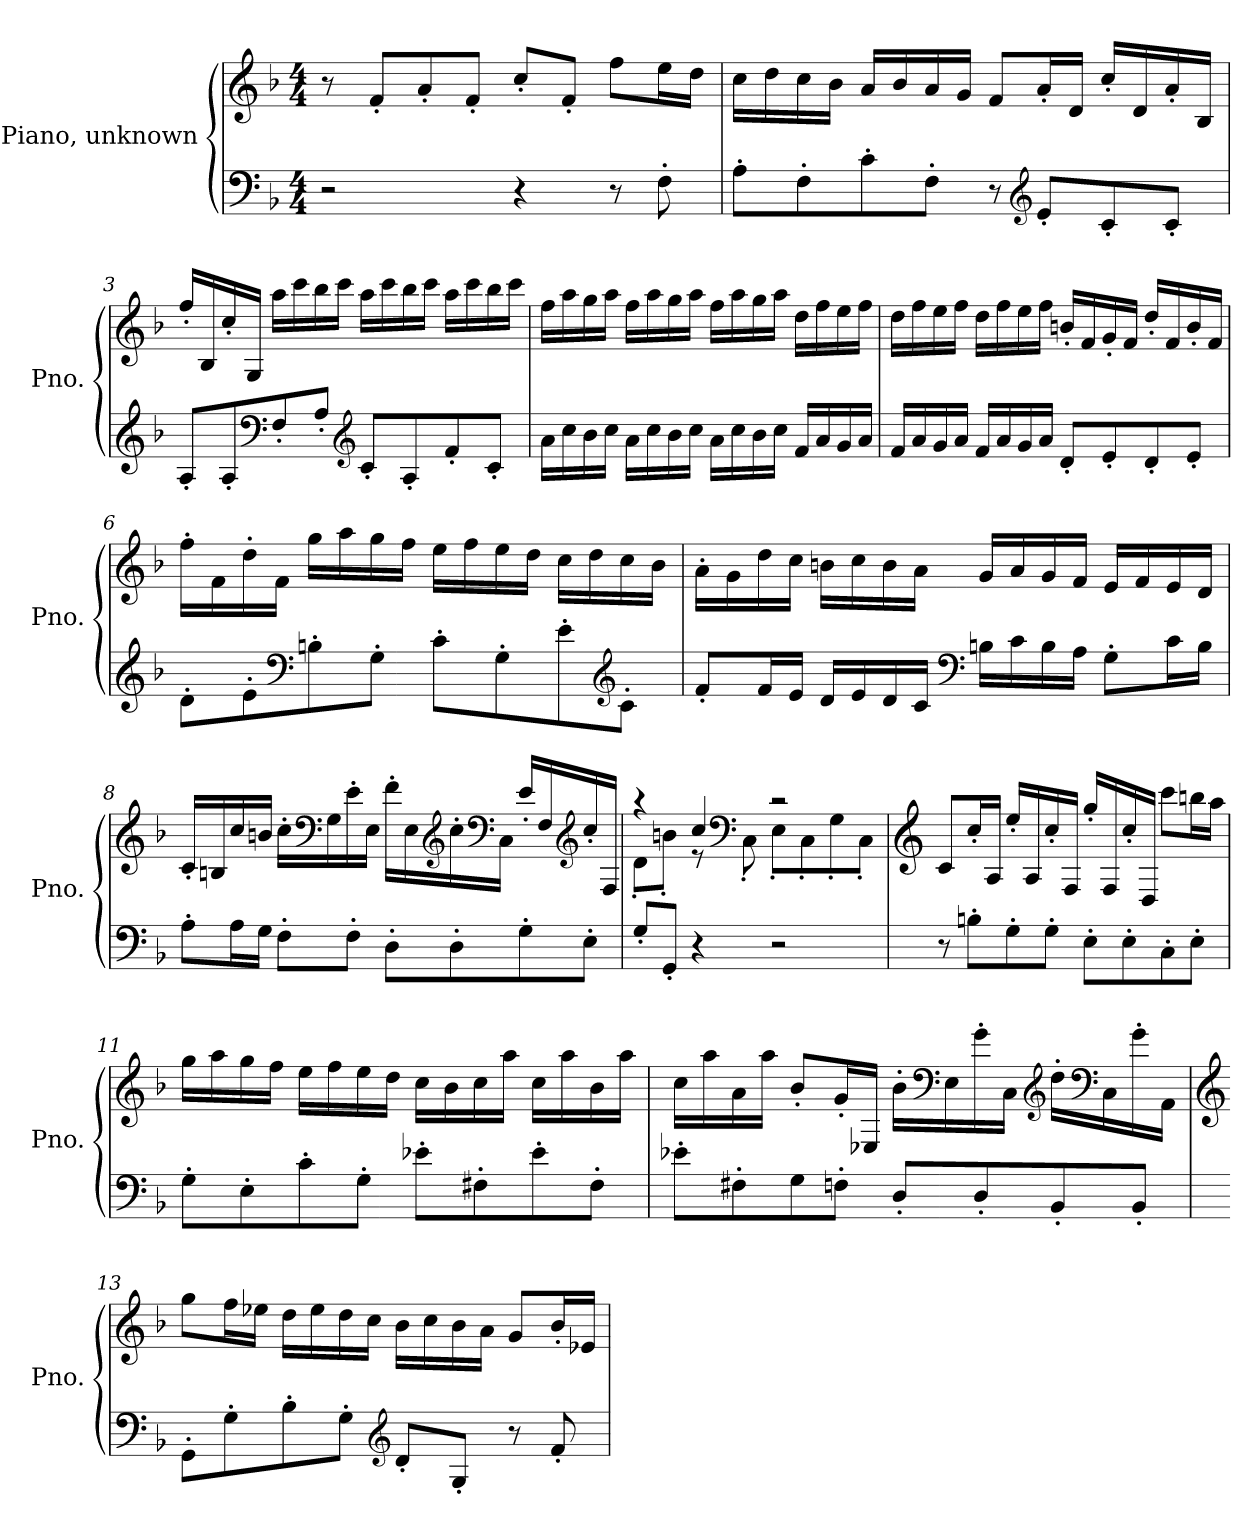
**kern	**kern
*part1	*part1
*staff2	*staff1
*I"Piano, unknown	*
*I'Pno.	*
*clefF4	*clefG2
*k[b-]	*k[b-]
*M4/4	*M4/4
*MM120	*MM120
=1	=1
2r	8r
.	8f'/L
.	8a'/
.	8f'/J
4r	8cc'/L
.	8f'/J
8r	8ff\L
8F'\	16ee\L
.	16dd\JJ
=2	=2
8A'\L	16cc\LL
.	16dd\
8F'\	16cc\
.	16b-\JJ
8c'\	16a/LL
.	16b-/
8F'\J	16a/
.	16g/JJ
8r	8f/L
*clefG2	*
8e'/L	16a'/L
.	16d/JJ
8c'/	16cc'/LL
.	16d/
8c'/J	16a'/
.	16B-/JJ
!!LO:LB:g=z
=3	=3
8A'/L	16ff'/LL
.	16B-/
8A'/	16cc'/
.	16G/JJ
*clefF4	*
8F'/	16aa\LL
.	16ccc\
8A'/J	16bb-\
.	16ccc\JJ
*clefG2	*
8c'/L	16aa\LL
.	16ccc\
8A'/	16bb-\
.	16ccc\JJ
8f'/	16aa\LL
.	16ccc\
8c'/J	16bb-\
.	16ccc\JJ
=4	=4
16a\LL	16ff\LL
16cc\	16aa\
16b-\	16gg\
16cc\JJ	16aa\JJ
16a\LL	16ff\LL
16cc\	16aa\
16b-\	16gg\
16cc\JJ	16aa\JJ
16a\LL	16ff\LL
16cc\	16aa\
16b-\	16gg\
16cc\JJ	16aa\JJ
16f/LL	16dd\LL
16a/	16ff\
16g/	16ee\
16a/JJ	16ff\JJ
!!LO:LB:g=z
=5	=5
16f/LL	16dd\LL
16a/	16ff\
16g/	16ee\
16a/JJ	16ff\JJ
16f/LL	16dd\LL
16a/	16ff\
16g/	16ee\
16a/JJ	16ff\JJ
8d'/L	16bn'/LL
.	16f/
8e'/	16g'/
.	16f/JJ
8d'/	16dd'/LL
.	16f/
8e'/J	16b'/
.	16f/JJ
=6	=6
8d'\L	16ff'\LL
.	16f\
8e'\	16dd'\
.	16f\JJ
*clefF4	*
8Bn'\	16gg\LL
.	16aa\
8G'\J	16gg\
.	16ff\JJ
8c'\L	16ee\LL
.	16ff\
8G'\	16ee\
.	16dd\JJ
8e'\	16cc\LL
.	16dd\
*clefG2	*
8c'\J	16cc\
.	16b-\JJ
!!LO:LB:g=z
=7	=7
8f'/L	16a'\LL
.	16g\
16f/L	16dd\
16e/JJ	16cc\JJ
16d/LL	16bn\LL
16e/	16cc\
16d/	16b\
16c/JJ	16a\JJ
*clefF4	*
16Bn\LL	16g/LL
16c\	16a/
16B\	16g/
16A\JJ	16f/JJ
8G'\L	16e/LL
.	16f/
16c\L	16e/
16B\JJ	16d/JJ
=8	=8
8A'\L	16c'/LL
.	16Bn/
16A\L	16cc/
16G\JJ	16bn/JJ
8F'\L	16cc'\LL
*	*clefF4
.	16G\
8F'\J	16e'\
.	16E\JJ
8D'\L	16f'\LL
.	16E\
*	*clefG2
8D'\	16cc'\
*	*clefF4
.	16C\JJ
8G'\	16e'/LL
.	16F/
*	*clefG2
8E'\J	16cc'/
.	16F/JJ
!!LO:LB:g=z
=9	=9
*	*^
8G'/L	4r	8d'\L
8GG'/J	.	8bn'\J
4r	4cc/	8r
*	*clefF4	*
.	.	8C'\
2r	2r	8E'\L
.	.	8C'\
.	.	8G'\
.	.	8C'\J
*	*v	*v
=10	=10
*	*clefG2
8r	8c/L
8Bn'\L	16cc'/L
.	16A/JJ
8G'\	16ee'/LL
.	16A/
8G'\J	16cc'/
.	16F/JJ
8E'\L	16gg'/LL
.	16F/
8E'\	16cc'/
.	16D/JJ
8C'\	8ccc\L
8E'\J	16bbn\L
.	16aa\JJ
=11	=11
8G'\L	16gg\LL
.	16aa\
8E'\	16gg\
.	16ff\JJ
8c'\	16ee\LL
.	16ff\
8G'\J	16ee\
.	16dd\JJ
8e-X'\L	16cc\LL
.	16b-\
8F#X'\	16cc\
.	16aa\JJ
8e-'\	16cc\LL
.	16aa\
8F#'\J	16b-\
.	16aa\JJ
!!LO:LB:g=z
=12	=12
8e-X'\L	16cc\LL
.	16aa\
8F#X'\	16a\
.	16aa\JJ
8G\	8b-'/L
8Fn'\J	16g'/L
.	16E-X/JJ
8D'/L	16b-'\LL
*	*clefF4
.	16E-\
8D'/	16g'\
.	16C\JJ
*	*clefG2
8BB-'/	16dd'\LL
*	*clefF4
.	16C\
8BB-'/J	16g'\
.	16AA\JJ
=13	=13
*	*clefG2
8GG'\L	8gg\L
8G'\	16ff\L
.	16ee-X\JJ
8B-'\	16dd\LL
.	16ee-\
8G'\J	16dd\
.	16cc\JJ
*clefG2	*
8d'/L	16b-\LL
.	16cc\
8G'/J	16b-\
.	16a\JJ
8r	8g/L
8f'/	16b-'/L
.	16e-X/JJ
=	=
*-	*-
